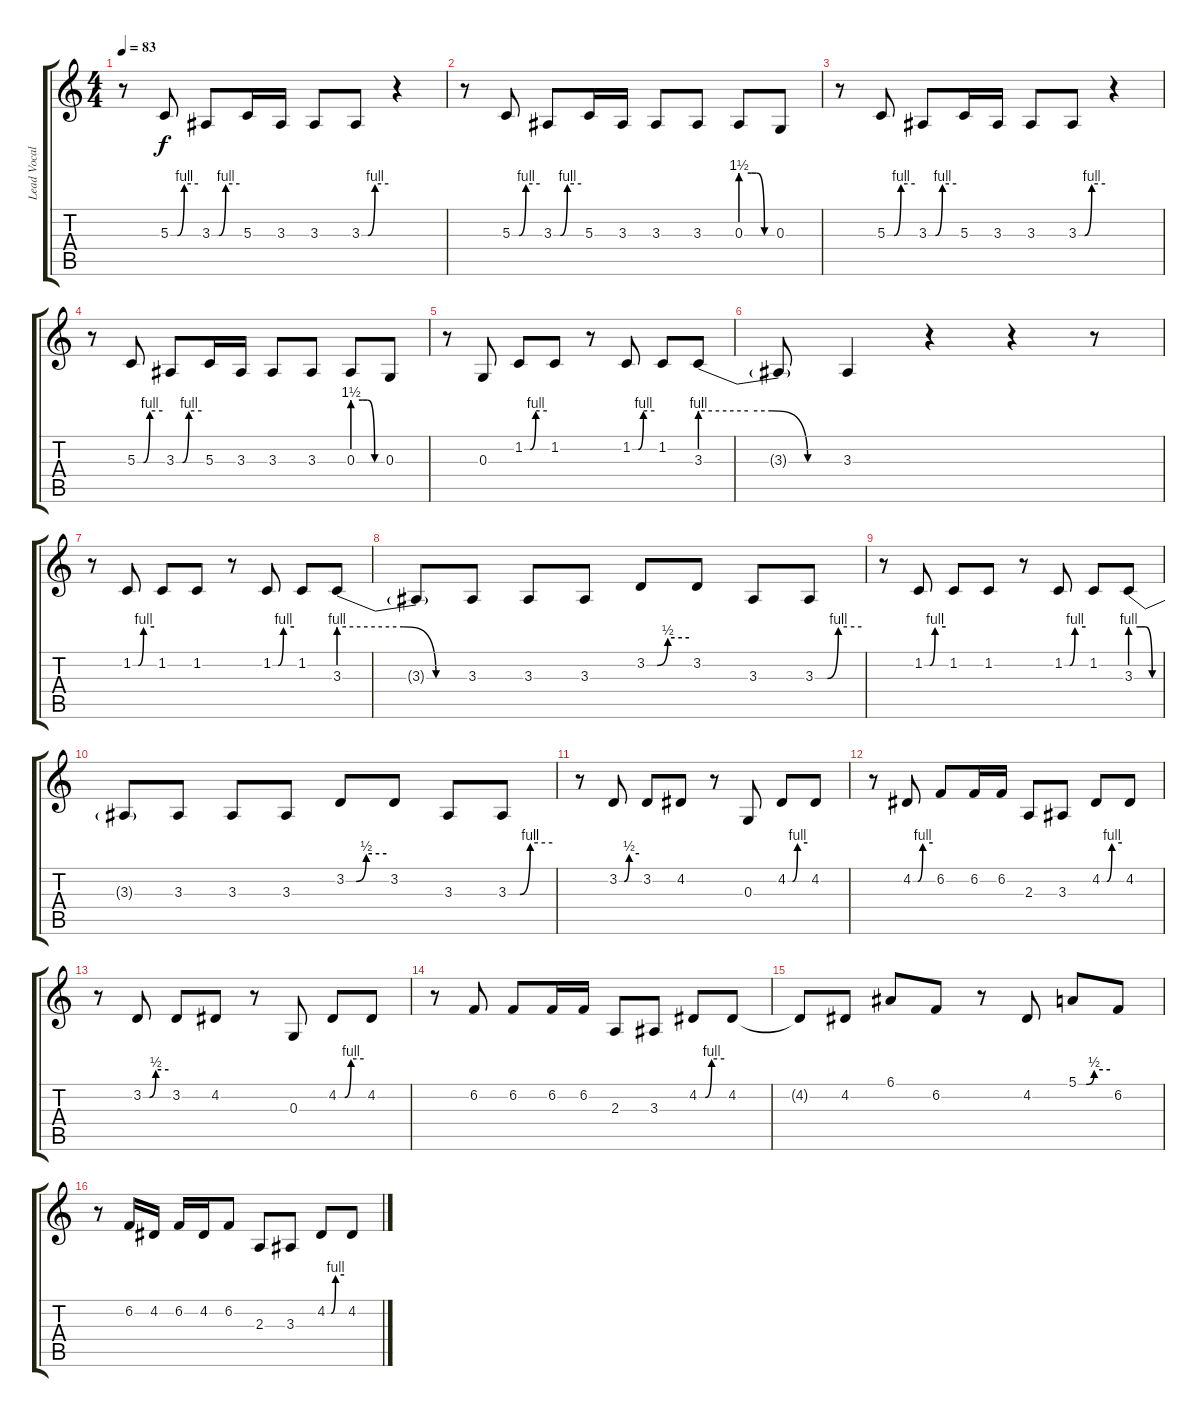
\track ("Lead Vocal" "Lead Vocal") {instrument lead2sawtooth}
\staff {score tabs}
\tuning (E4 B3 G3 D3 A2 E2) {hide}
\ts (4 4)
\tempo 83
\clef g2
\ks c
r.8{dy f instrument lead2sawtooth} 5.3{be (custom 0 0 15 0 30 4 60 4)}.8 3.3{be (custom 0 0 15 0 30 4 60 4)}.8 5.3.16 3.3.16 3.3.8 3.3{be (custom 0 0 14 0 30 4 60 4)}.8 r.4 |
r.8 5.3{be (custom 0 0 15 0 30 4 60 4)}.8 3.3{be (custom 0 0 15 0 30 4 60 4)}.8 5.3.16 3.3.16 3.3.8 3.3.8 0.3{be (custom 0 6 20 6 30 6 45 0 60 0)}.8 0.3.8 |
r.8 5.3{be (custom 0 0 15 0 30 4 60 4)}.8 3.3{be (custom 0 0 15 0 30 4 60 4)}.8 5.3.16 3.3.16 3.3.8 3.3{be (custom 0 0 14 0 30 4 60 4)}.8 r.4 |
r.8 5.3{be (custom 0 0 15 0 30 4 60 4)}.8 3.3{be (custom 0 0 15 0 30 4 60 4)}.8 5.3.16 3.3.16 3.3.8 3.3.8 0.3{be (custom 0 6 20 6 30 6 45 0 60 0)}.8 0.3.8 |
r.8 0.3.8 1.2{be (custom 0 0 15 0 30 4 60 4)}.8 1.2.8 r.8 1.2{be (custom 0 0 16 0 30 4 60 4)}.8 1.2.8 3.3{be (custom 0 4 20 4 30 4 45 0 60 0)}.8 |
3.3{t}.8 3.3.4 r.4 r.4 r.8 |
r.8 1.2{be (custom 0 0 15 0 30 4 60 4)}.8 1.2.8 1.2.8 r.8 1.2{be (custom 0 0 15 0 30 4 60 4)}.8 1.2.8 3.3{be (custom 0 4 20 4 30 4 45 0 60 0)}.8 |
3.3{t}.8 3.3.8 3.3.8 3.3.8 3.2{be (custom 0 0 15 0 30 2 60 2)}.8 3.2.8 3.3.8 3.3{be (custom 0 0 16 0 30 4 60 4)}.8 |
r.8 1.2{be (custom 0 0 15 0 30 4 60 4)}.8 1.2.8 1.2.8 r.8 1.2{be (custom 0 0 15 0 30 4 60 4)}.8 1.2.8 3.3{be (custom 0 4 20 4 30 4 45 0 60 0)}.8 |
3.3{t}.8 3.3.8 3.3.8 3.3.8 3.2{be (custom 0 0 15 0 30 2 60 2)}.8 3.2.8 3.3.8 3.3{be (custom 0 0 16 0 30 4 60 4)}.8 |
r.8 3.2{be (custom 0 0 15 0 30 2 60 2)}.8 3.2.8 4.2.8 r.8 0.3.8 4.2{be (custom 0 0 15 0 30 4 60 4)}.8 4.2.8 |
r.8 4.2{be (custom 0 0 15 0 30 4 60 4)}.8 6.2.8 6.2.16 6.2.16 2.3.8 3.3.8 4.2{be (custom 0 0 15 0 30 4 60 4)}.8 4.2.8 |
r.8 3.2{be (custom 0 0 15 0 30 2 60 2)}.8 3.2.8 4.2.8 r.8 0.3.8 4.2{be (custom 0 0 15 0 30 4 60 4)}.8 4.2.8 |
r.8 6.2.8 6.2.8 6.2.16 6.2.16 2.3.8 3.3.8 4.2{be (custom 0 0 15 0 30 4 60 4)}.8 4.2.8 |
4.2{t}.8 4.2.8 6.1.8 6.2.8 r.8 4.2.8 5.1{be (custom 0 0 15 0 30 2 60 2)}.8 6.2.8 |
r.8 6.2.16 4.2.16 6.2.16 4.2.16 6.2.8 2.3.8 3.3.8 4.2{be (custom 0 0 15 0 30 4 60 4)}.8 4.2.8
